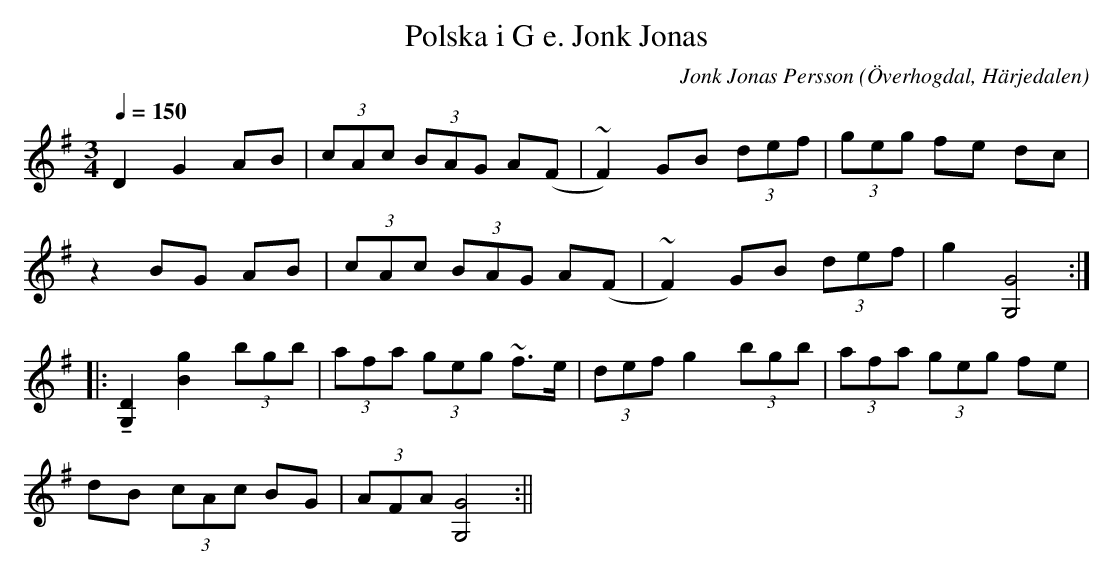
X:1
T:Polska i G e. Jonk Jonas
O:Överhogdal, Härjedalen
Q:1/4=150
M:3/4
C:Jonk Jonas Persson
K:G
D2 G2 AB | (3cAc (3BAG A(F | ~F2) GB (3def | (3geg fe dc |
z2 BG AB | (3cAc (3BAG A(F | ~F2) GB (3def | g2 [G4G,4] :||:
!tenuto![D2G,2] [g2B2] (3bgb | (3afa (3geg ~f>e | (3def g2 (3bgb | (3afa (3geg fe |
dB (3cAc BG | (3AFA [G4G,4] :||
